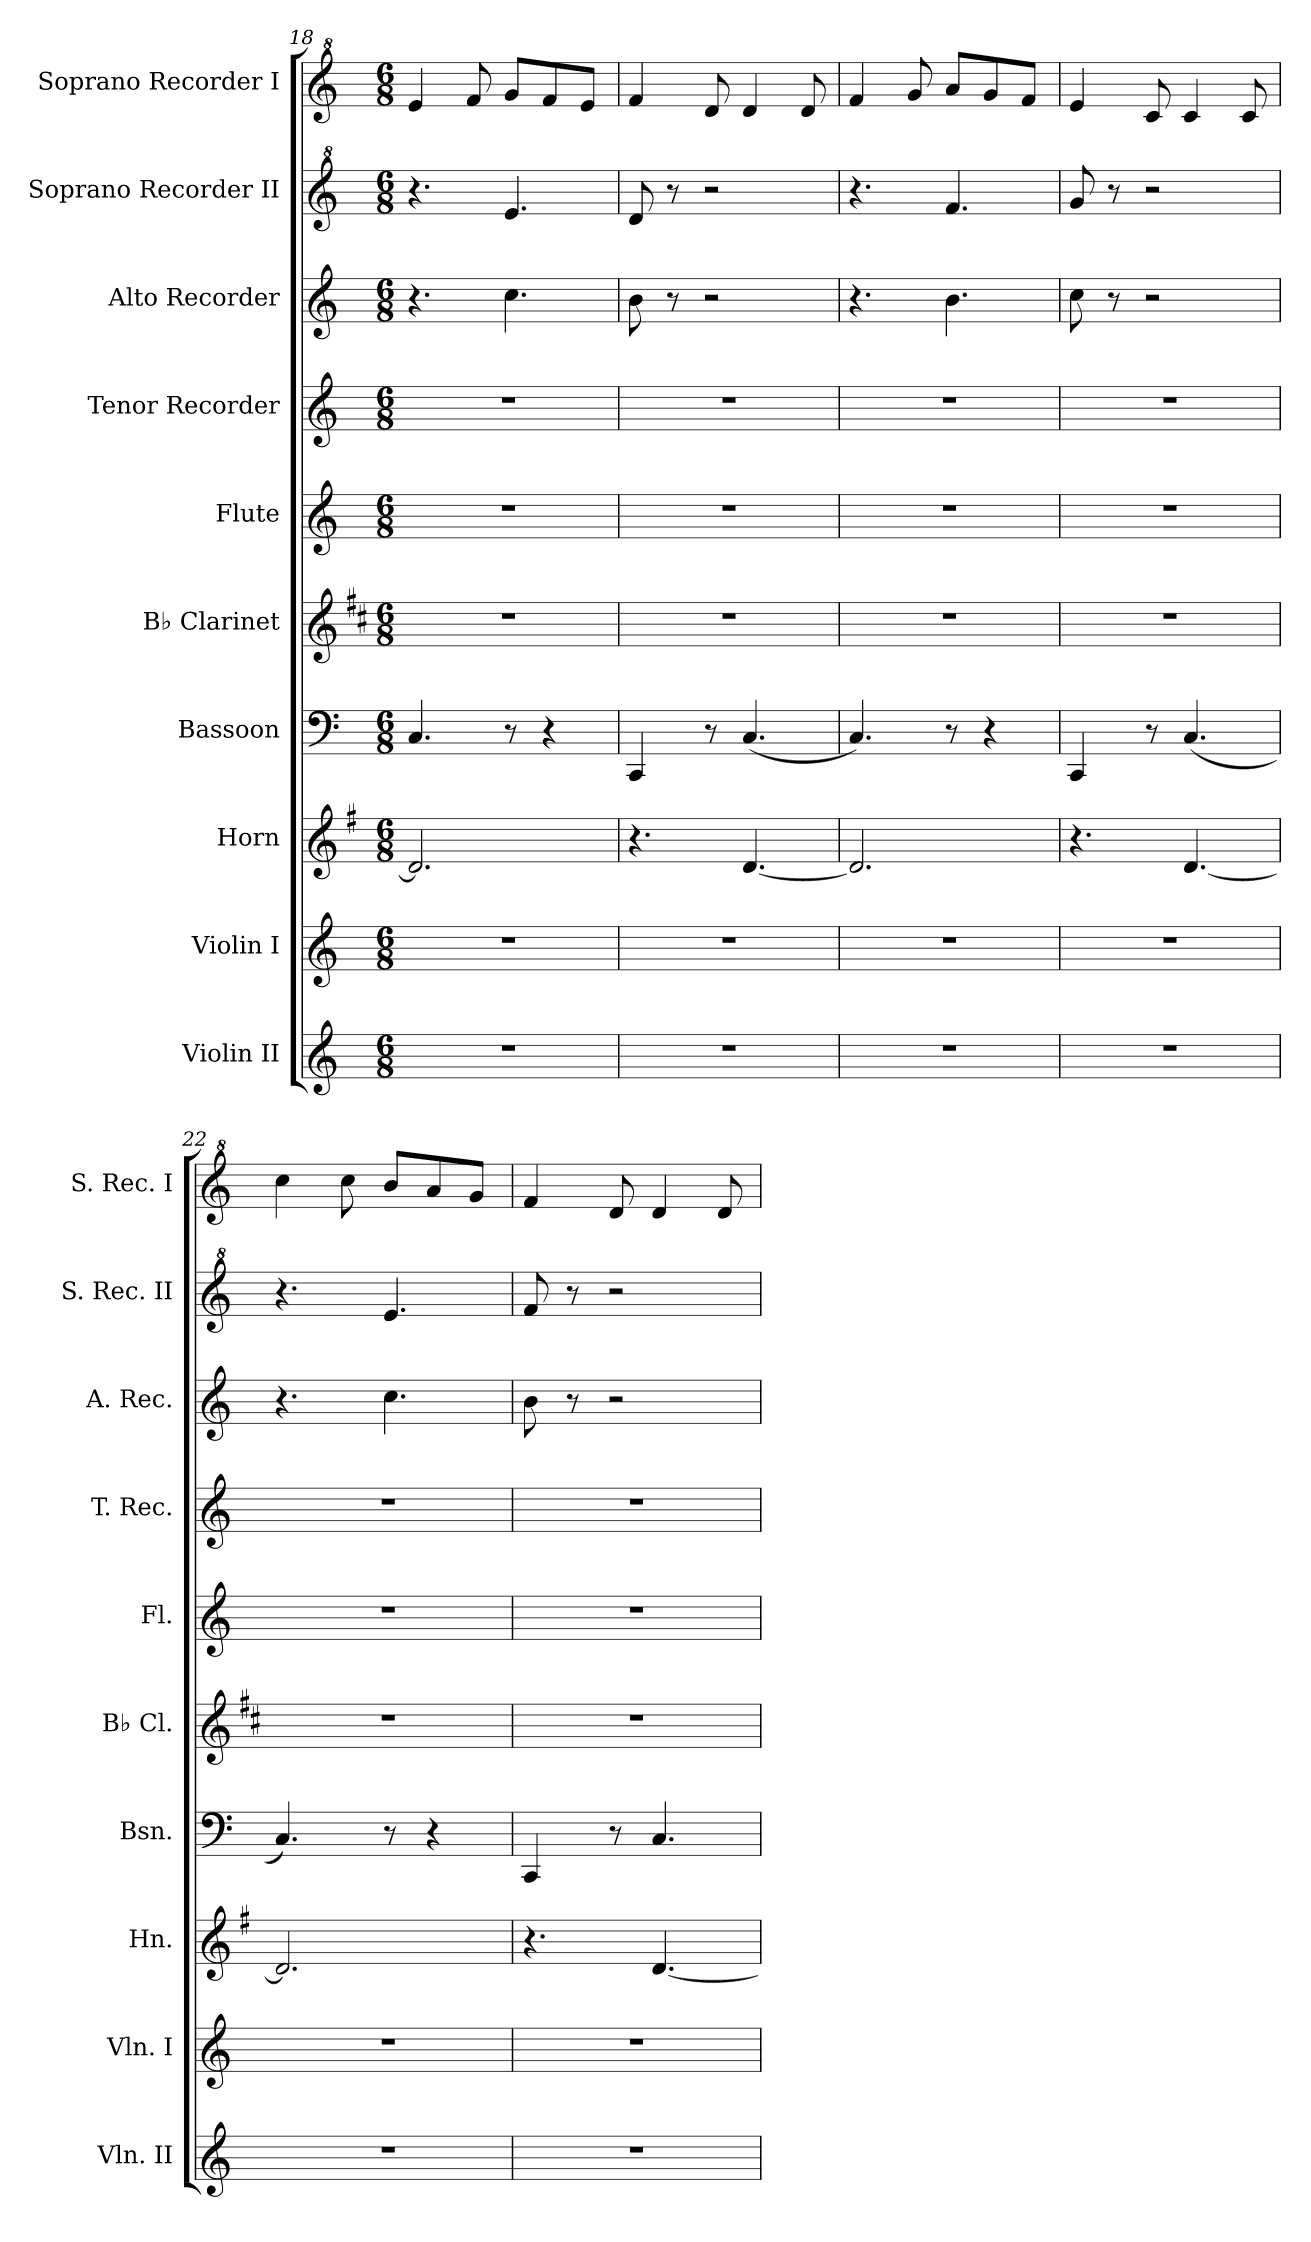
**kern	**kern	**kern	**kern	**kern	**kern	**kern	**kern	**kern	**kern
*part10	*part9	*part8	*part7	*part6	*part5	*part4	*part3	*part2	*part1
*staff10	*staff9	*staff8	*staff7	*staff6	*staff5	*staff4	*staff3	*staff2	*staff1
*I"Violin II	*I"Violin I	*I"Horn	*I"Bassoon	*I"B♭ Clarinet	*I"Flute	*I"Tenor Recorder	*I"Alto Recorder	*I"Soprano Recorder II	*I"Soprano Recorder I
*I'Vln. II	*I'Vln. I	*I'Hn.	*I'Bsn.	*I'B♭ Cl.	*I'Fl.	*I'T. Rec.	*I'A. Rec.	*I'S. Rec. II	*I'S. Rec. I
!!LO:PB:g=z
*clefG2	*clefG2	*clefG2	*clefF4	*clefG2	*clefG2	*clefG2	*clefG2	*clefG^2	*clefG^2
*	*	*ITrd4c7	*	*ITrd1c2	*	*	*	*	*
*k[]	*k[]	*k[]	*k[]	*k[]	*k[]	*k[]	*k[]	*k[]	*k[]
*C:	*C:	*C:	*C:	*C:	*C:	*C:	*C:	*C:	*C:
*M6/8	*M6/8	*M6/8	*M6/8	*M6/8	*M6/8	*M6/8	*M6/8	*M6/8	*M6/8
=18	=18	=18	=18	=18	=18	=18	=18	=18	=18
2.r	2.r	2.G/]	4.C/	2.r	2.r	2.r	4.r	4.r	4ee/
.	.	.	.	.	.	.	.	.	8ff/
.	.	.	8r	.	.	.	4.cc\	4.ee/	8gg/L
.	.	.	4r	.	.	.	.	.	8ff/
.	.	.	.	.	.	.	.	.	8ee/J
=19	=19	=19	=19	=19	=19	=19	=19	=19	=19
2.r	2.r	4.r	4CC/	2.r	2.r	2.r	8b\	8dd/	4ff/
.	.	.	.	.	.	.	8r	8r	.
.	.	.	8r	.	.	.	2r	2r	8dd/
.	.	[4.G/	(4.C/	.	.	.	.	.	4dd/
.	.	.	.	.	.	.	.	.	8dd/
=20	=20	=20	=20	=20	=20	=20	=20	=20	=20
2.r	2.r	2.G/]	4.C/)	2.r	2.r	2.r	4.r	4.r	4ff/
.	.	.	.	.	.	.	.	.	8gg/
.	.	.	8r	.	.	.	4.b\	4.ff/	8aa/L
.	.	.	4r	.	.	.	.	.	8gg/
.	.	.	.	.	.	.	.	.	8ff/J
=21	=21	=21	=21	=21	=21	=21	=21	=21	=21
2.r	2.r	4.r	4CC/	2.r	2.r	2.r	8cc\	8gg/	4ee/
.	.	.	.	.	.	.	8r	8r	.
.	.	.	8r	.	.	.	2r	2r	8cc/
.	.	[4.G/	(4.C/	.	.	.	.	.	4cc/
.	.	.	.	.	.	.	.	.	8cc/
=22	=22	=22	=22	=22	=22	=22	=22	=22	=22
2.r	2.r	2.G/]	4.C/)	2.r	2.r	2.r	4.r	4.r	4ccc\
.	.	.	.	.	.	.	.	.	8ccc\
.	.	.	8r	.	.	.	4.cc\	4.ee/	8bb/L
.	.	.	4r	.	.	.	.	.	8aa/
.	.	.	.	.	.	.	.	.	8gg/J
=23	=23	=23	=23	=23	=23	=23	=23	=23	=23
2.r	2.r	4.r	4CC/	2.r	2.r	2.r	8b\	8ff/	4ff/
.	.	.	.	.	.	.	8r	8r	.
.	.	.	8r	.	.	.	2r	2r	8dd/
.	.	[4.G/	4.C/	.	.	.	.	.	4dd/
.	.	.	.	.	.	.	.	.	8dd/
=	=	=	=	=	=	=	=	=	=
*-	*-	*-	*-	*-	*-	*-	*-	*-	*-
